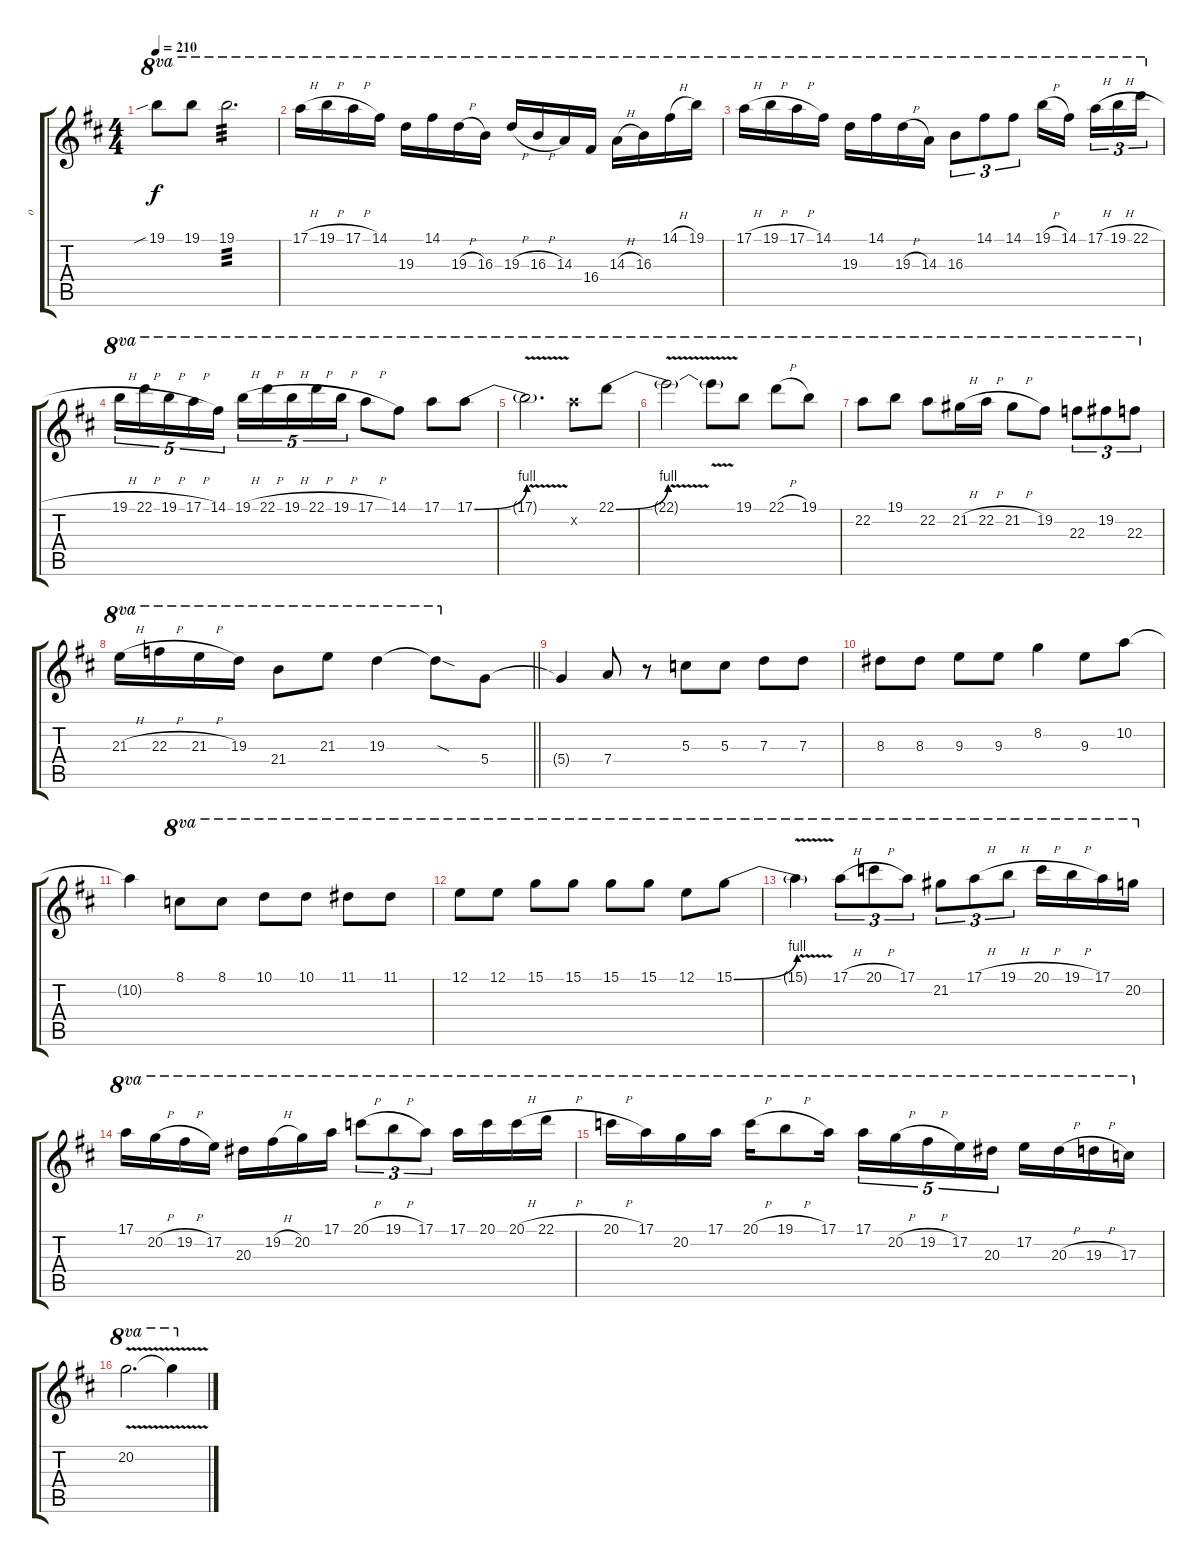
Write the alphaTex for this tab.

\track ("o" "o") {instrument overdrivenguitar}
\staff {score tabs}
\tuning (E4 B3 G3 D3 A2 E2) {hide}
\ts (4 4)
\section ("" " ")
\tempo 210
\clef g2
\ks d
19.1{sib}.8{ot 8va dy f} 19.1.8{ot 8va} 19.1.2{d ot 8va tp 3} |
17.1{h}.16{ot 8va} 19.1{h}.16{ot 8va} 17.1{h}.16{ot 8va} 14.1.16{ot 8va} 19.3.16{ot 8va} 14.1.16{ot 8va} 19.3{h}.16{ot 8va} 16.3.16{ot 8va} 19.3{h}.16{ot 8va} 16.3{h}.16{ot 8va} 14.3.16{ot 8va} 16.4.16{ot 8va} 14.3{h}.16{ot 8va} 16.3.16{ot 8va} 14.1{h}.16{ot 8va} 19.1.16{ot 8va} |
17.1{h}.16{ot 8va} 19.1{h}.16{ot 8va} 17.1{h}.16{ot 8va} 14.1.16{ot 8va} 19.3.16{ot 8va} 14.1.16{ot 8va} 19.3{h}.16{ot 8va} 14.3.16{ot 8va} 16.3.8{tu (3 2) ot 8va} 14.1.8{tu (3 2) ot 8va} 14.1.8{tu (3 2) ot 8va} 19.1{h}.16{ot 8va} 14.1.16{ot 8va beam splitsecondary} 17.1{h}.16{tu (3 2) ot 8va} 19.1{h}.16{tu (3 2) ot 8va} 22.1{h}.16{tu (3 2) ot 8va} |
19.1{h}.16{tu (5 4) ot 8va} 22.1{h}.16{tu (5 4) ot 8va} 19.1{h}.16{tu (5 4) ot 8va} 17.1{h}.16{tu (5 4) ot 8va} 14.1.16{tu (5 4) ot 8va} 19.1{h}.16{tu (5 4) ot 8va} 22.1{h}.16{tu (5 4) ot 8va} 19.1{h}.16{tu (5 4) ot 8va} 22.1{h}.16{tu (5 4) ot 8va} 19.1{h}.16{tu (5 4) ot 8va} 17.1{h}.8{ot 8va} 14.1.8{ot 8va} 17.1.8{ot 8va} 17.1{be (bend 0 0 60 4)}.8{ot 8va} |
17.1{v t}.2{d ot 8va} 22.2{x}.8{ot 8va} 22.1{be (bend 0 0 60 4)}.8{ot 8va} |
22.1{v t}.2{ot 8va} 22.1{t}.8{ot 8va} 19.1.8{ot 8va} 22.1{h}.8{ot 8va} 19.1.8{ot 8va} |
22.2.8{ot 8va} 19.1.8{ot 8va} 22.2.8{ot 8va} 21.2{h}.16{ot 8va} 22.2{h}.16{ot 8va} 21.2{h}.8{ot 8va} 19.2.8{ot 8va} 22.3.8{tu (3 2) ot 8va} 19.2.8{tu (3 2) ot 8va} 22.3.8{tu (3 2) ot 8va} |
\barLineRight lightlight
21.3{h}.16{ot 8va} 22.3{h}.16{ot 8va} 21.3{h}.16{ot 8va} 19.3.16{ot 8va} 21.4.8{ot 8va} 21.3.8{ot 8va} 19.3.4{ot 8va} 19.3{sod t}.8{ot 8va} 5.4.8 |
5.4{t}.4 7.4.8 r.8 5.3.8 5.3.8 7.3.8 7.3.8 |
8.3.8 8.3.8 9.3.8 9.3.8 8.2.4 9.3.8 10.2.8 |
10.2{t}.4 8.1.8{ot 8va} 8.1.8{ot 8va} 10.1.8{ot 8va} 10.1.8{ot 8va} 11.1.8{ot 8va} 11.1.8{ot 8va} |
12.1.8{ot 8va} 12.1.8{ot 8va} 15.1.8{ot 8va} 15.1.8{ot 8va} 15.1.8{ot 8va} 15.1.8{ot 8va} 12.1.8{ot 8va} 15.1{be (bend 0 0 60 4)}.8{ot 8va} |
15.1{v t}.4{ot 8va} 17.1{h}.8{tu (3 2) ot 8va} 20.1{h}.8{tu (3 2) ot 8va} 17.1.8{tu (3 2) ot 8va} 21.2.8{tu (3 2) ot 8va} 17.1{h}.8{tu (3 2) ot 8va} 19.1{h}.8{tu (3 2) ot 8va} 20.1{h}.16{ot 8va} 19.1{h}.16{ot 8va} 17.1.16{ot 8va} 20.2.16{ot 8va} |
17.1.16{ot 8va} 20.2{h}.16{ot 8va} 19.2{h}.16{ot 8va} 17.2.16{ot 8va} 20.3.16{ot 8va} 19.2{h}.16{ot 8va} 20.2.16{ot 8va} 17.1.16{ot 8va} 20.1{h}.8{tu (3 2) ot 8va} 19.1{h}.8{tu (3 2) ot 8va} 17.1.8{tu (3 2) ot 8va} 17.1.16{ot 8va} 20.1.16{ot 8va} 20.1{h}.16{ot 8va} 22.1{h}.16{ot 8va} |
20.1{h}.16{ot 8va} 17.1.16{ot 8va} 20.2.16{ot 8va} 17.1.16{ot 8va} 20.1{h}.16{ot 8va} 19.1{h}.8{ot 8va} 17.1.16{ot 8va} 17.1.16{tu (5 4) ot 8va} 20.2{h}.16{tu (5 4) ot 8va} 19.2{h}.16{tu (5 4) ot 8va} 17.2.16{tu (5 4) ot 8va} 20.3.16{tu (5 4) ot 8va} 17.2.16{ot 8va} 20.3{h}.16{ot 8va} 19.3{h}.16{ot 8va} 17.3.16{ot 8va} |
20.2{v}.2{d ot 8va} 20.2{t}.4{ot 8va}
